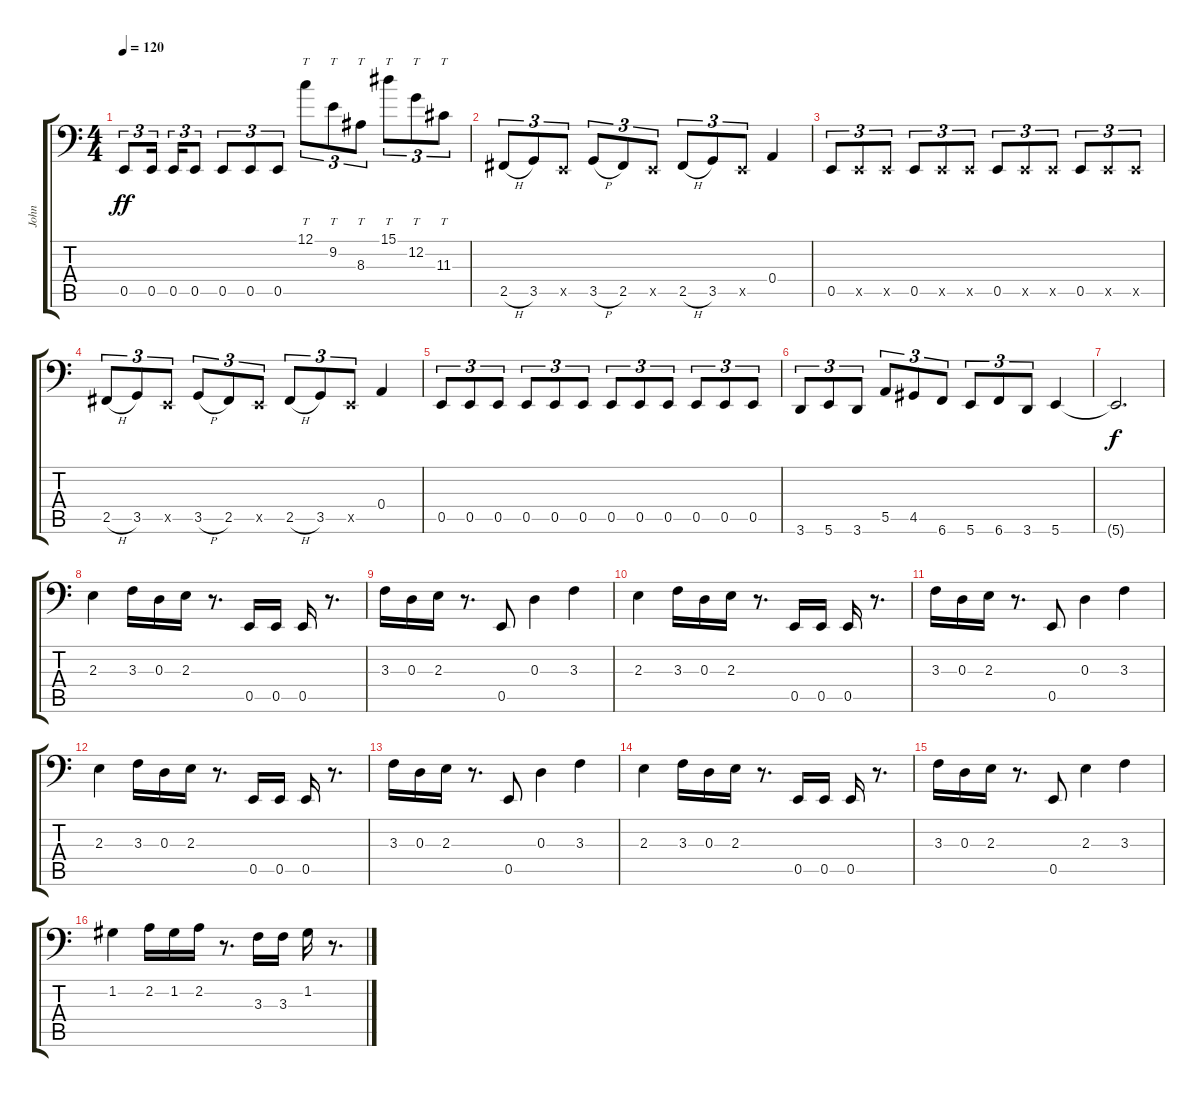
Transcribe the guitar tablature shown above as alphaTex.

\track ("John" "John") {instrument electricbassfinger}
\staff {score tabs}
\tuning (C3 G2 D2 A1 E1 B0) {hide}
\ts (4 4)
\tempo 120
\clef f4
\ks c
0.5.8{tu (3 2) dy ff} 0.5.16{tu (3 2) beam splitsecondary} 0.5.16{tu (3 2)} 0.5.8{tu (3 2)} 0.5.8{tu (3 2)} 0.5.8{tu (3 2)} 0.5.8{tu (3 2)} 12.1.8{tt tu (3 2)} 9.2.8{tt tu (3 2)} 8.3.8{tt tu (3 2)} 15.1.8{tt tu (3 2)} 12.2.8{tt tu (3 2)} 11.3.8{tt tu (3 2)} |
2.5{h}.8{tu (3 2)} 3.5.8{tu (3 2)} 0.5{x}.8{tu (3 2)} 3.5{h}.8{tu (3 2)} 2.5.8{tu (3 2)} 0.5{x}.8{tu (3 2)} 2.5{h}.8{tu (3 2)} 3.5.8{tu (3 2)} 0.5{x}.8{tu (3 2)} 0.4.4 |
0.5.8{tu (3 2)} 0.5{x}.8{tu (3 2)} 0.5{x}.8{tu (3 2)} 0.5.8{tu (3 2)} 0.5{x}.8{tu (3 2)} 0.5{x}.8{tu (3 2)} 0.5.8{tu (3 2)} 0.5{x}.8{tu (3 2)} 0.5{x}.8{tu (3 2)} 0.5.8{tu (3 2)} 0.5{x}.8{tu (3 2)} 0.5{x}.8{tu (3 2)} |
2.5{h}.8{tu (3 2)} 3.5.8{tu (3 2)} 0.5{x}.8{tu (3 2)} 3.5{h}.8{tu (3 2)} 2.5.8{tu (3 2)} 0.5{x}.8{tu (3 2)} 2.5{h}.8{tu (3 2)} 3.5.8{tu (3 2)} 0.5{x}.8{tu (3 2)} 0.4.4 |
0.5.8{tu (3 2)} 0.5.8{tu (3 2)} 0.5.8{tu (3 2)} 0.5.8{tu (3 2)} 0.5.8{tu (3 2)} 0.5.8{tu (3 2)} 0.5.8{tu (3 2)} 0.5.8{tu (3 2)} 0.5.8{tu (3 2)} 0.5.8{tu (3 2)} 0.5.8{tu (3 2)} 0.5.8{tu (3 2)} |
3.6.8{tu (3 2)} 5.6.8{tu (3 2)} 3.6.8{tu (3 2)} 5.5.8{tu (3 2)} 4.5.8{tu (3 2)} 6.6.8{tu (3 2)} 5.6.8{tu (3 2)} 6.6.8{tu (3 2)} 3.6.8{tu (3 2)} 5.6.4 |
5.6{t}.2{d dy f} |
2.3.4 3.3.16 0.3.16 2.3.16 r.8{d} 0.5.16 0.5.16 0.5.16 r.8{d} |
3.3.16 0.3.16 2.3.16 r.8{d} 0.5.8 0.3.4 3.3.4 |
2.3.4 3.3.16 0.3.16 2.3.16 r.8{d} 0.5.16 0.5.16 0.5.16 r.8{d} |
3.3.16 0.3.16 2.3.16 r.8{d} 0.5.8 0.3.4 3.3.4 |
2.3.4 3.3.16 0.3.16 2.3.16 r.8{d} 0.5.16 0.5.16 0.5.16 r.8{d} |
3.3.16 0.3.16 2.3.16 r.8{d} 0.5.8 0.3.4 3.3.4 |
2.3.4 3.3.16 0.3.16 2.3.16 r.8{d} 0.5.16 0.5.16 0.5.16 r.8{d} |
3.3.16 0.3.16 2.3.16 r.8{d} 0.5.8 2.3.4 3.3.4 |
1.2.4 2.2.16 1.2.16 2.2.16 r.8{d} 3.3.16 3.3.16 1.2.16 r.8{d}
